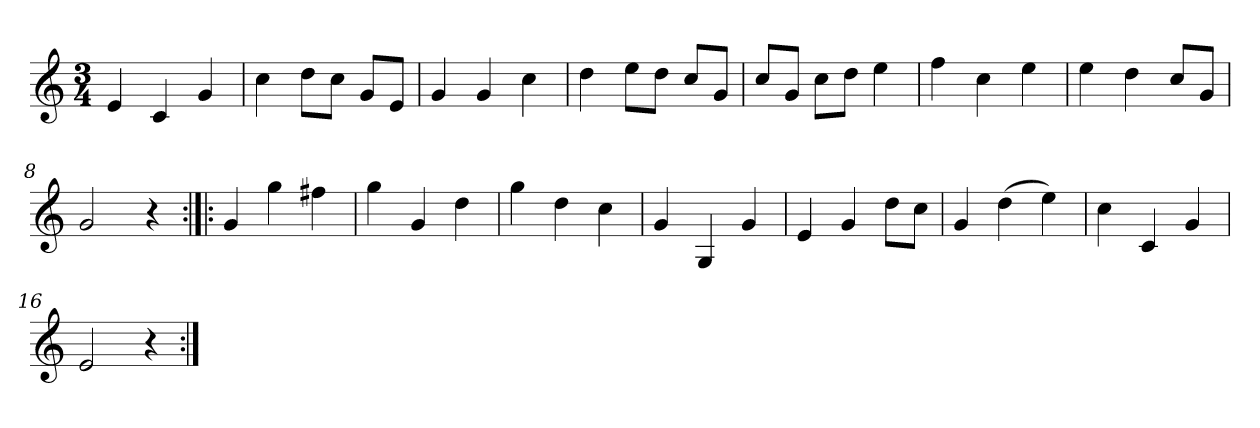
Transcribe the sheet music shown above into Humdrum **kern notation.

**kern
*part1
*staff1
*clefG2
*k[]
*C:
*M3/4
*MM120
=1
4e
4c
4g
=2
4cc
8dd\L
8cc\J
8g/L
8e/J
=3
4g
4g
4cc
=4
4dd
8ee\L
8dd\J
8cc/L
8g/J
=5
8cc/L
8g/J
8cc\L
8dd\J
4ee
=6
4ff
4cc
4ee
=7
4ee
4dd
8cc/L
8g/J
=8
2g
4r
=9:|!|:
4g
4gg
4ff#X
=10
4gg
4g
4dd
=11
4gg
4dd
4cc
=12
4g
4G
4g
=13
4e
4g
8dd\L
8cc\J
=14
4g
(4dd
4ee)
=15
4cc
4c
4g
=16
2e
4r
=:|!
*-
